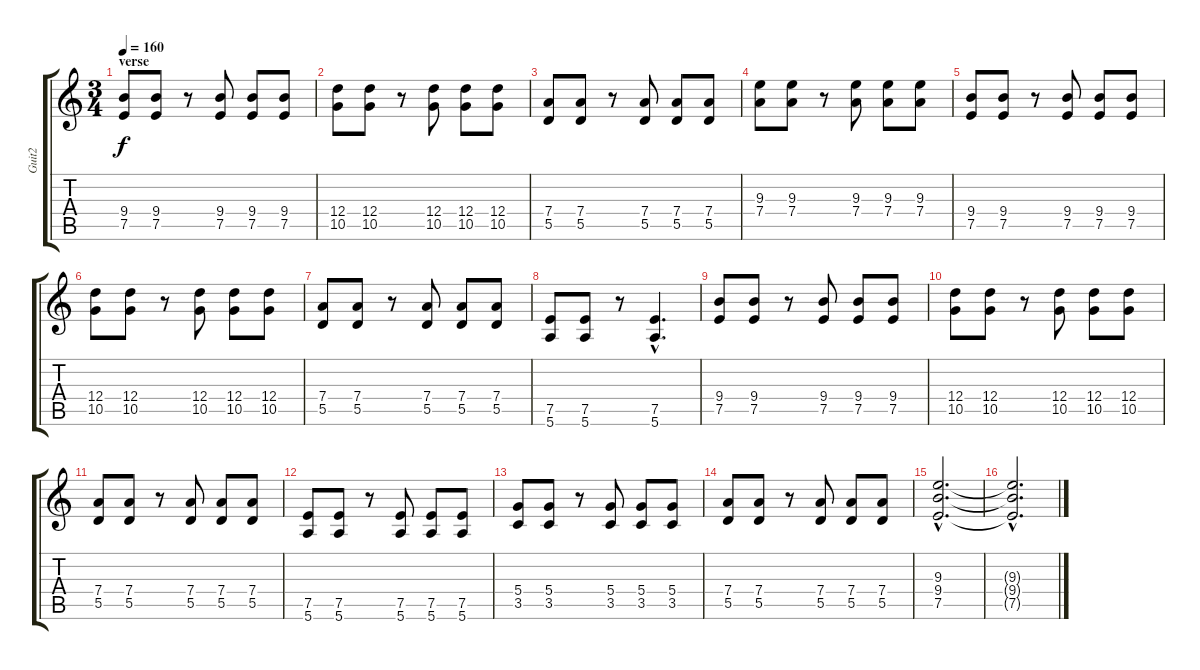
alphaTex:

\track ("Guit2" "Guit2") {instrument electricguitarclean}
\staff {score tabs}
\tuning (E4 B3 G3 D3 A2 E2) {hide}
\ts (3 4)
\section ("" "verse")
\tempo 160
\clef g2
\ks c
(9.4 7.5).8{dy f volume 11 instrument overdrivenguitar} (9.4 7.5).8 r.8 (9.4 7.5).8 (9.4 7.5).8 (9.4 7.5).8 |
(12.4 10.5).8 (12.4 10.5).8 r.8 (12.4 10.5).8 (12.4 10.5).8 (12.4 10.5).8 |
(7.4 5.5).8 (7.4 5.5).8 r.8 (7.4 5.5).8 (7.4 5.5).8 (7.4 5.5).8 |
(9.3 7.4).8 (9.3 7.4).8 r.8 (9.3 7.4).8 (9.3 7.4).8 (9.3 7.4).8 |
(9.4 7.5).8 (9.4 7.5).8 r.8 (9.4 7.5).8 (9.4 7.5).8 (9.4 7.5).8 |
(12.4 10.5).8 (12.4 10.5).8 r.8 (12.4 10.5).8 (12.4 10.5).8 (12.4 10.5).8 |
(7.4 5.5).8 (7.4 5.5).8 r.8 (7.4 5.5).8 (7.4 5.5).8 (7.4 5.5).8 |
(7.5 5.6).8 (7.5 5.6).8 r.8 (7.5{hac} 5.6{hac}).4{d} |
(9.4 7.5).8{volume 11 instrument overdrivenguitar} (9.4 7.5).8 r.8 (9.4 7.5).8 (9.4 7.5).8 (9.4 7.5).8 |
(12.4 10.5).8 (12.4 10.5).8 r.8 (12.4 10.5).8 (12.4 10.5).8 (12.4 10.5).8 |
(7.4 5.5).8 (7.4 5.5).8 r.8 (7.4 5.5).8 (7.4 5.5).8 (7.4 5.5).8 |
(7.5 5.6).8 (7.5 5.6).8 r.8 (7.5 5.6).8 (7.5 5.6).8 (7.5 5.6).8 |
(5.4 3.5).8 (5.4 3.5).8 r.8 (5.4 3.5).8 (5.4 3.5).8 (5.4 3.5).8 |
(7.4 5.5).8 (7.4 5.5).8 r.8 (7.4 5.5).8 (7.4 5.5).8 (7.4 5.5).8 |
(9.3{hac} 9.4{hac} 7.5{hac}).2{d} |
(9.3{hac t} 9.4{hac t} 7.5{hac t}).2{d}
